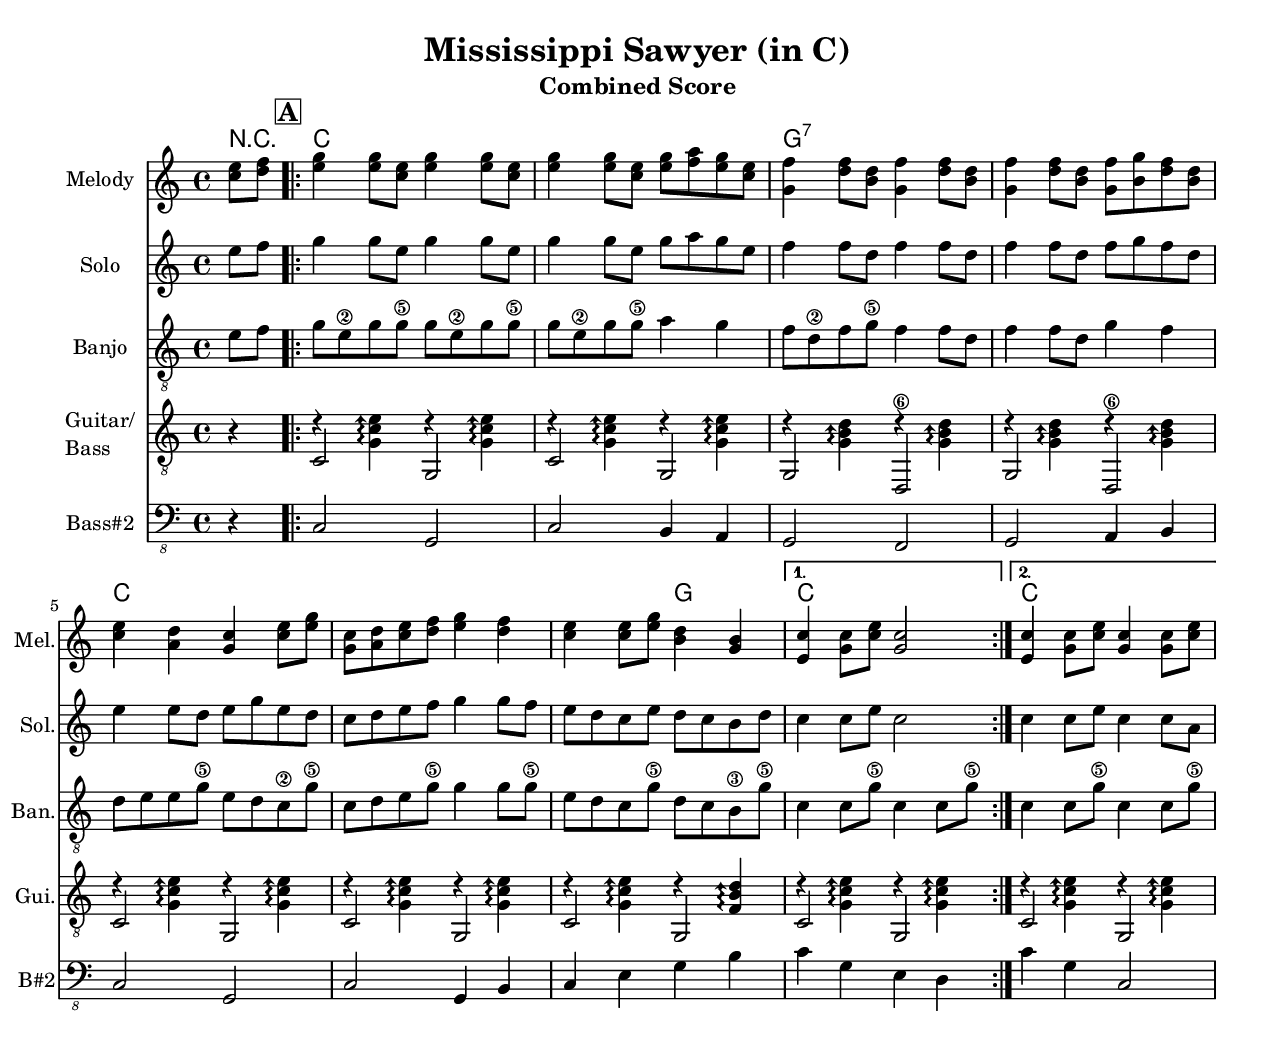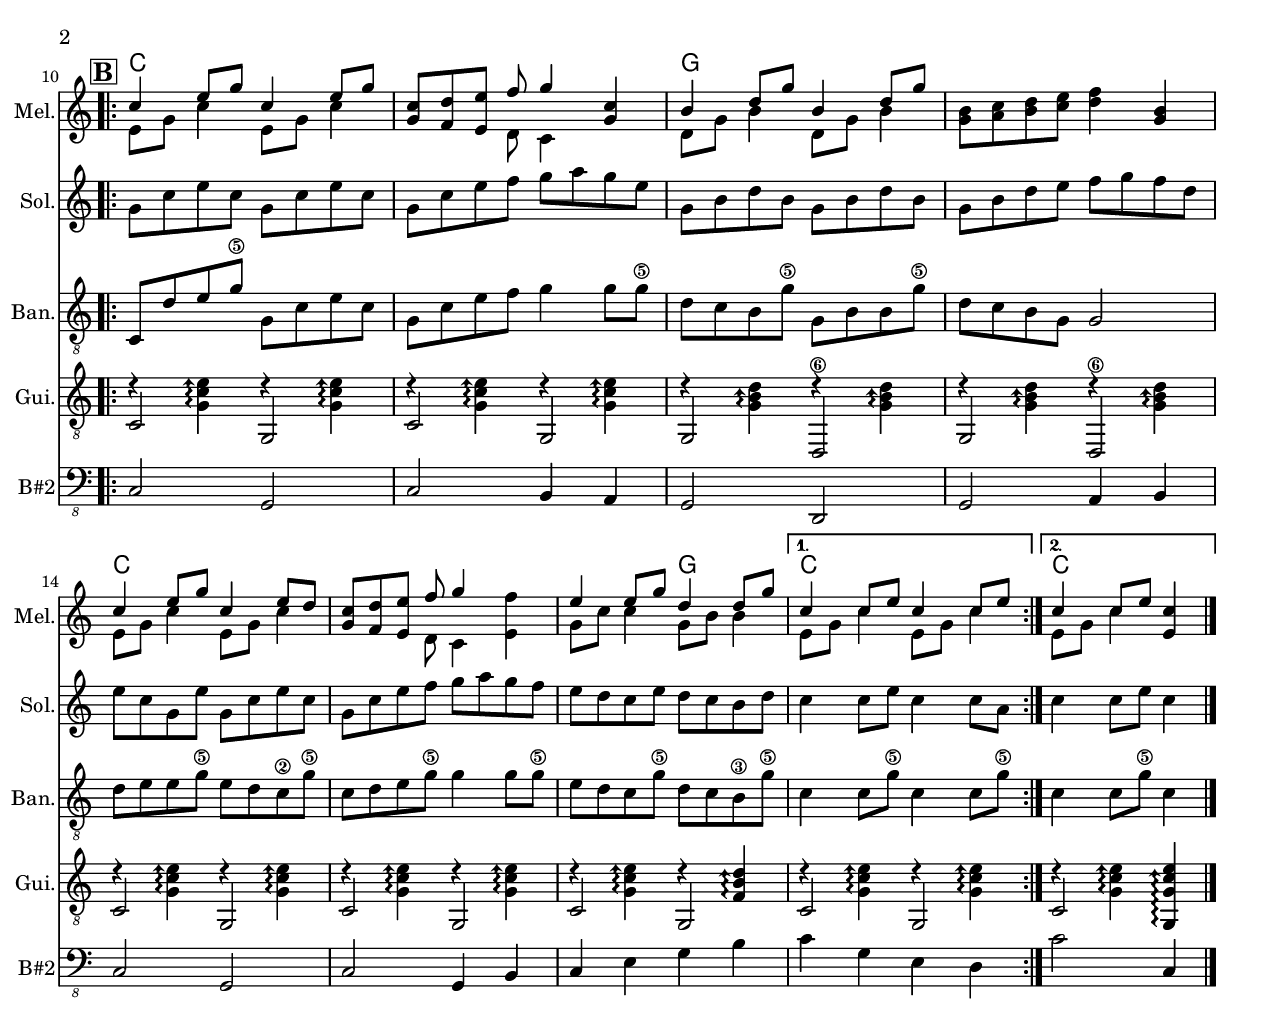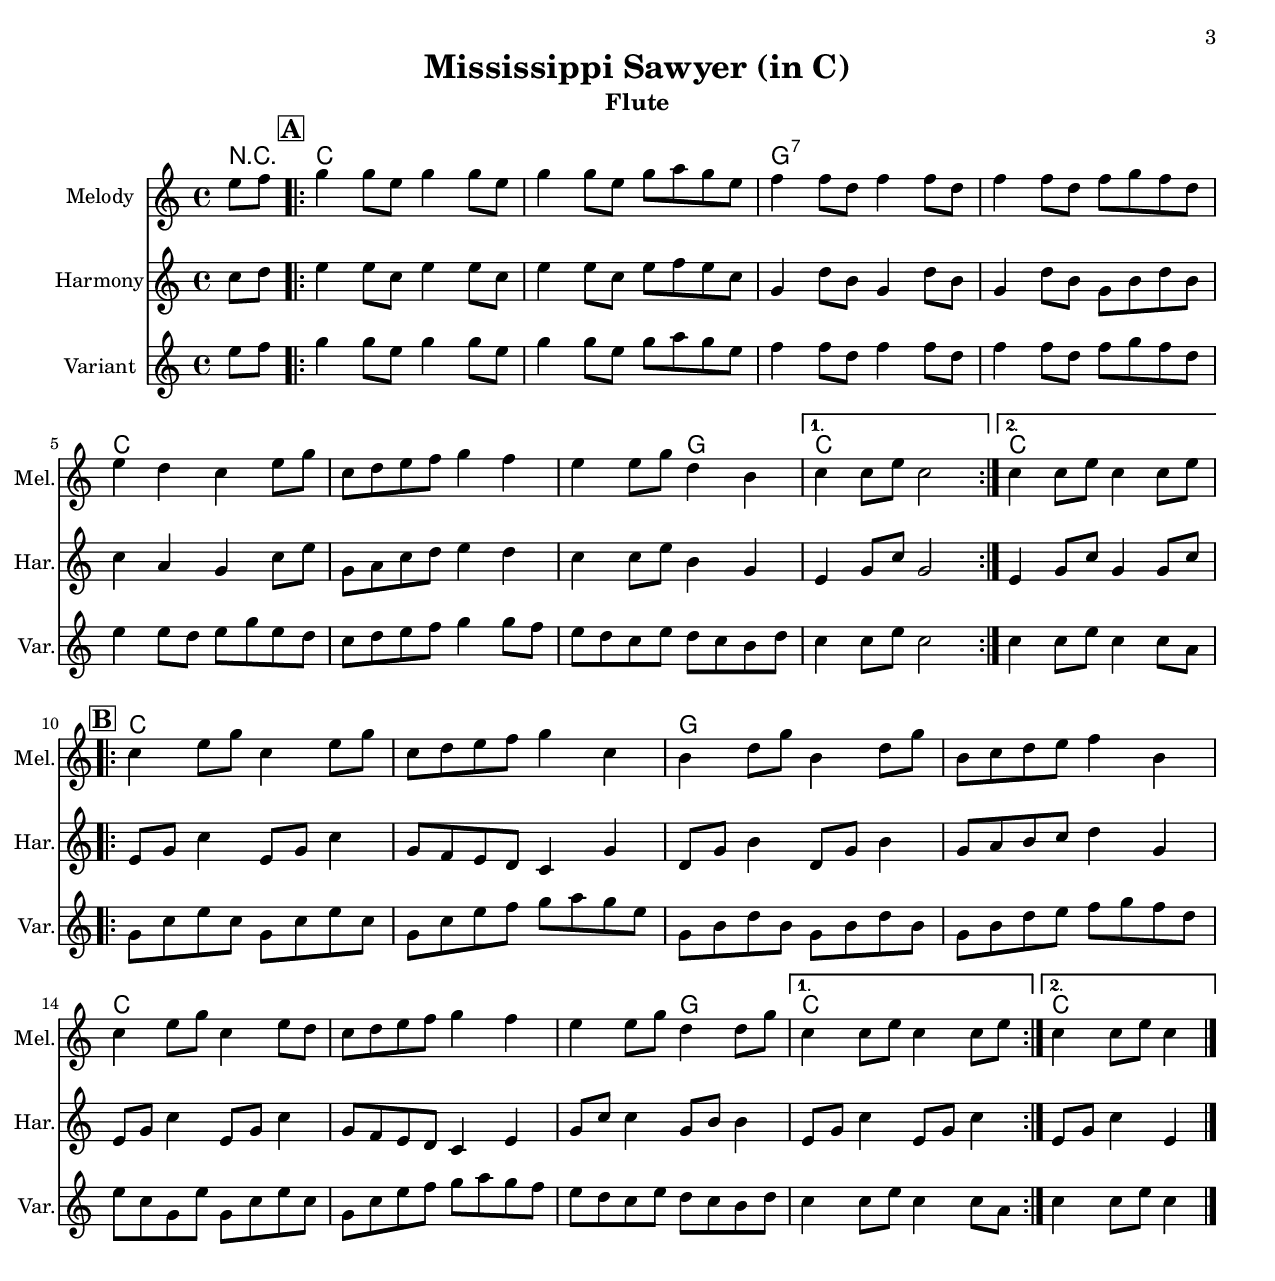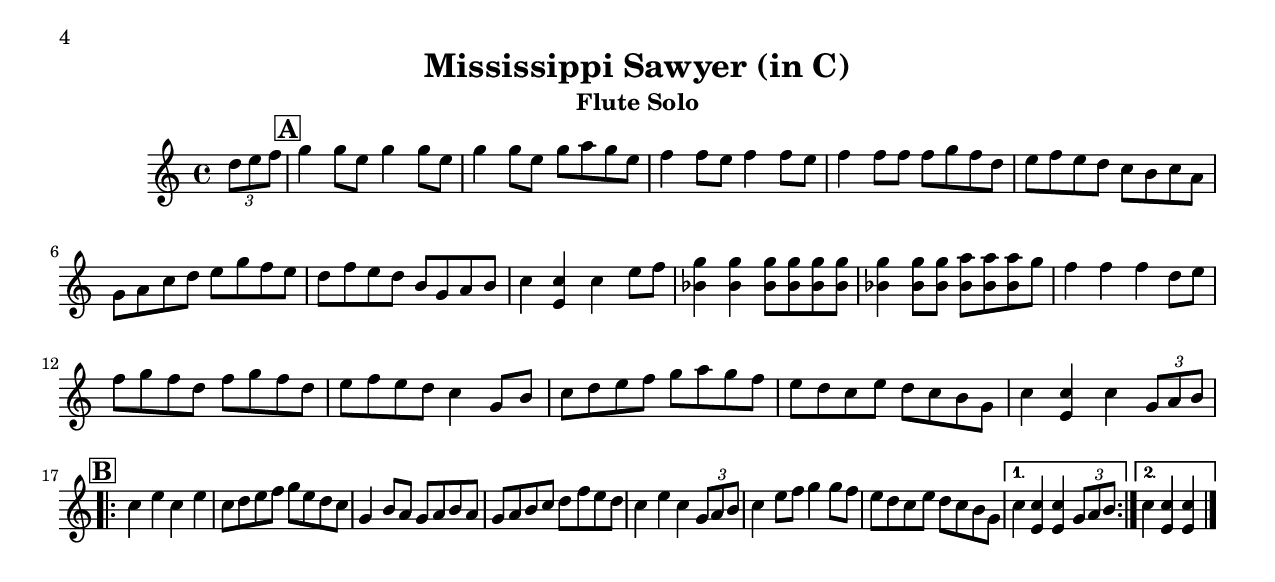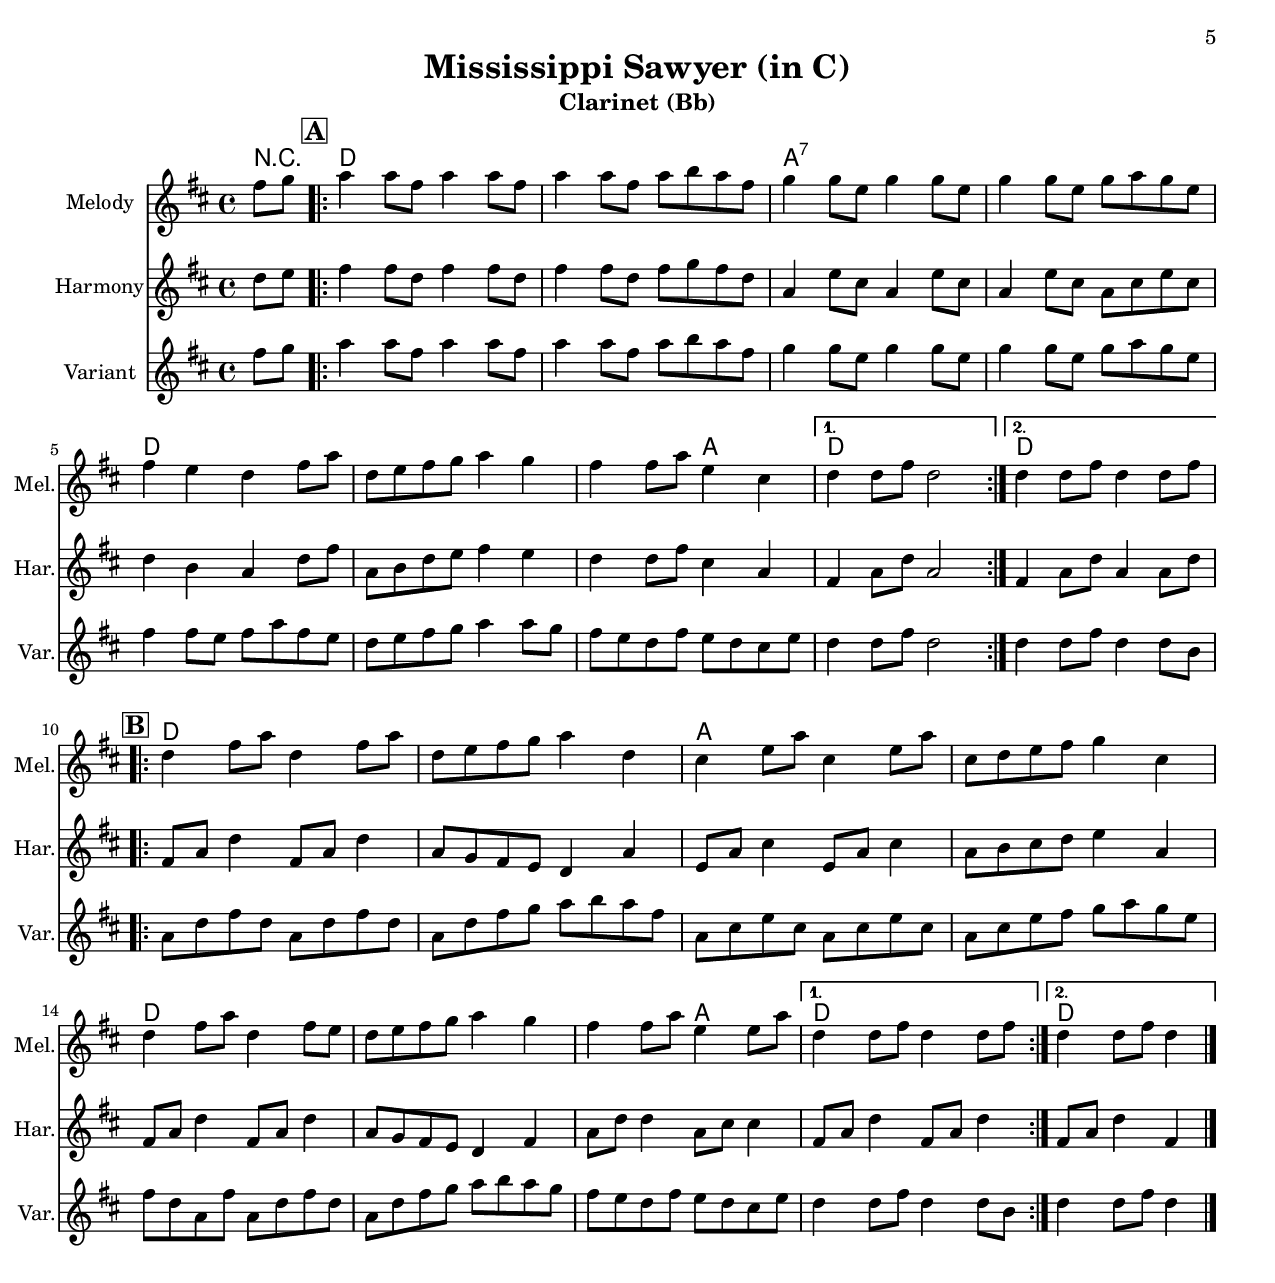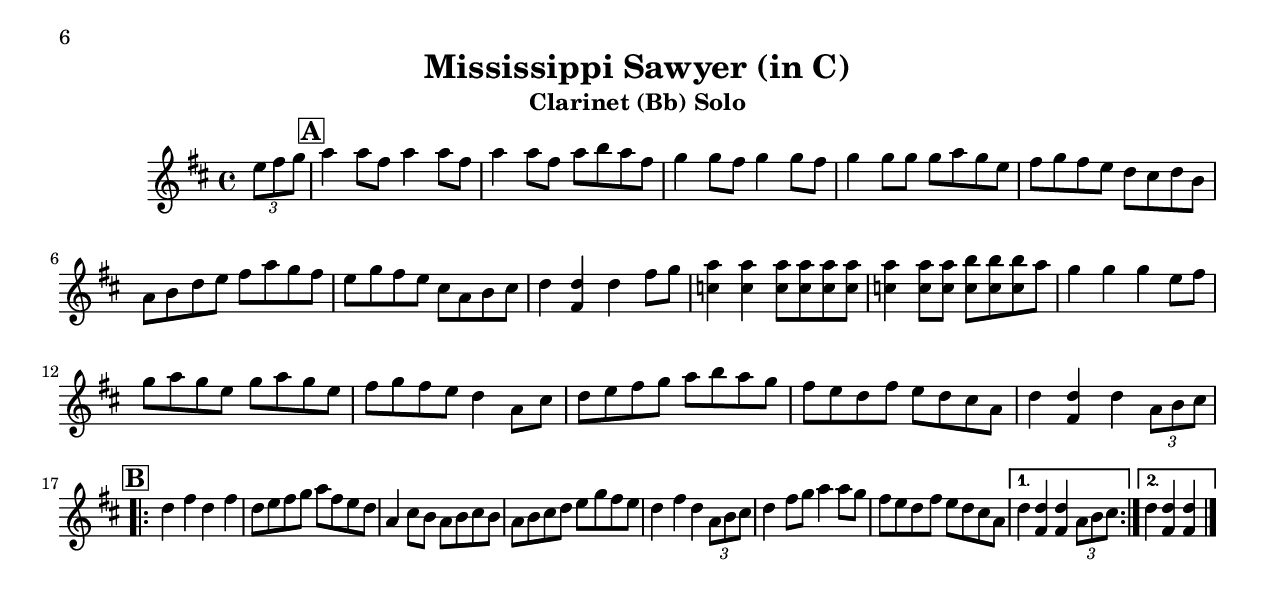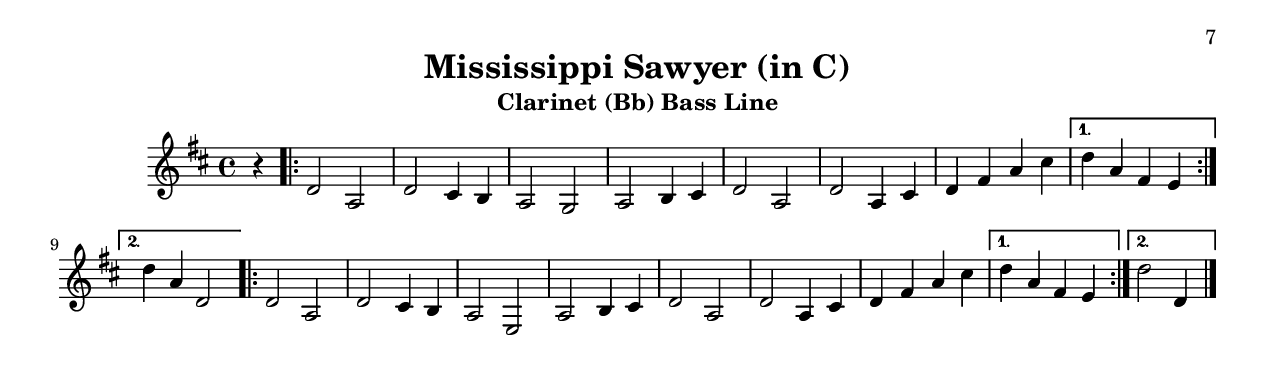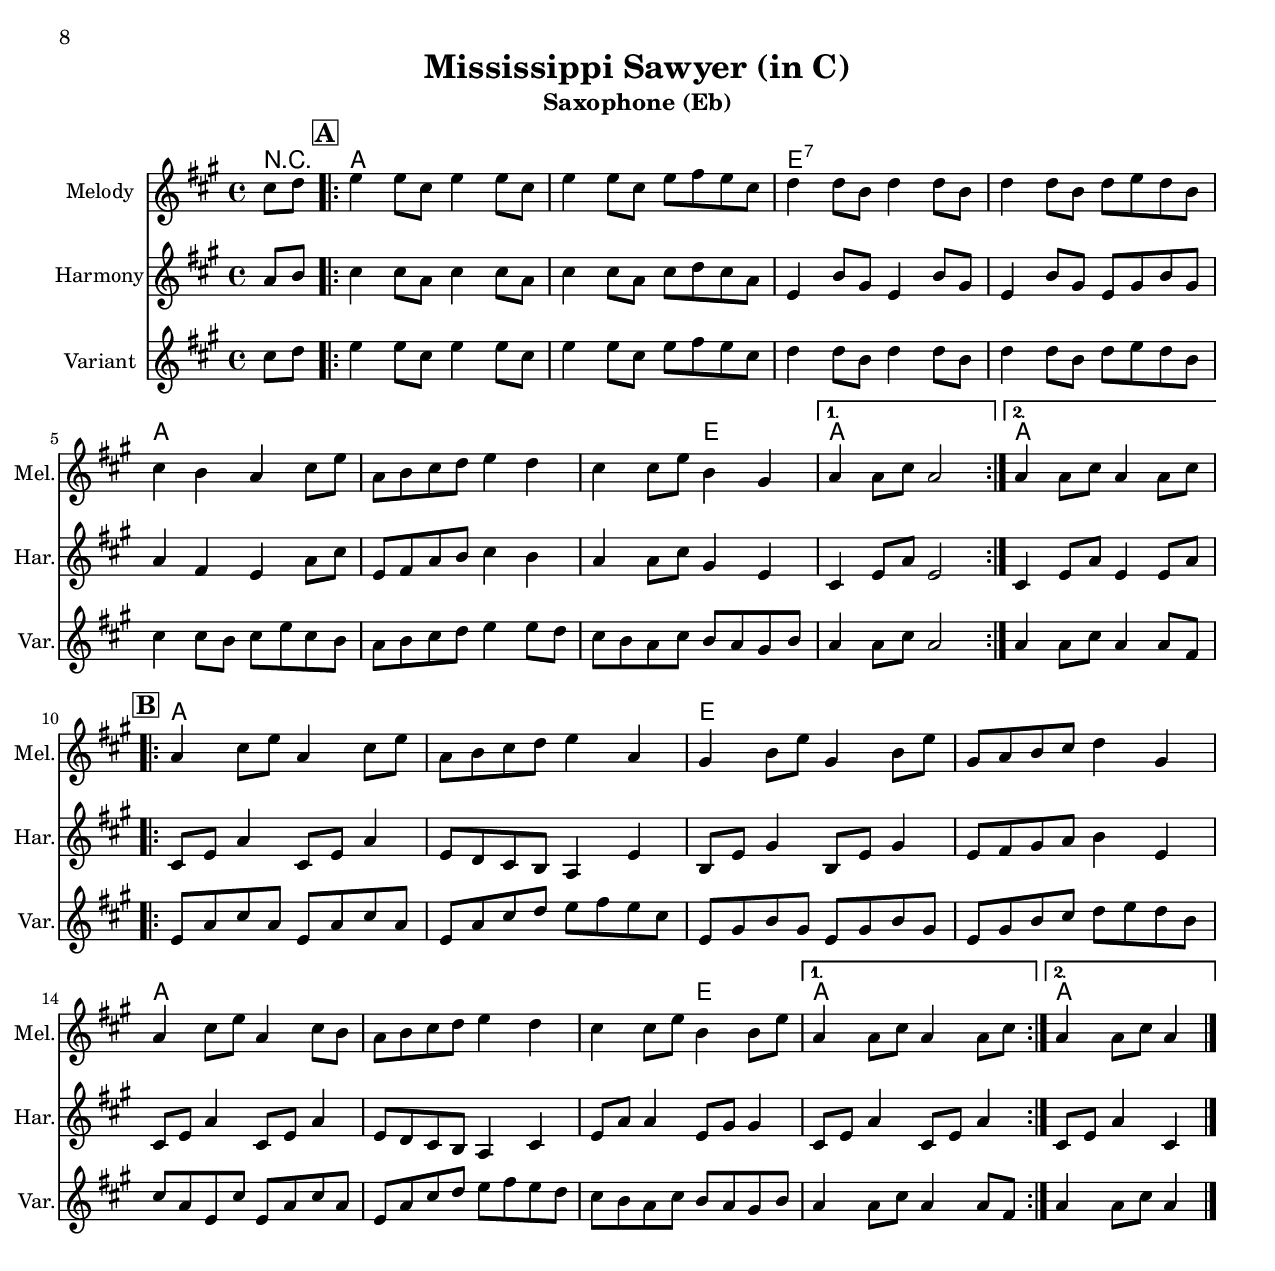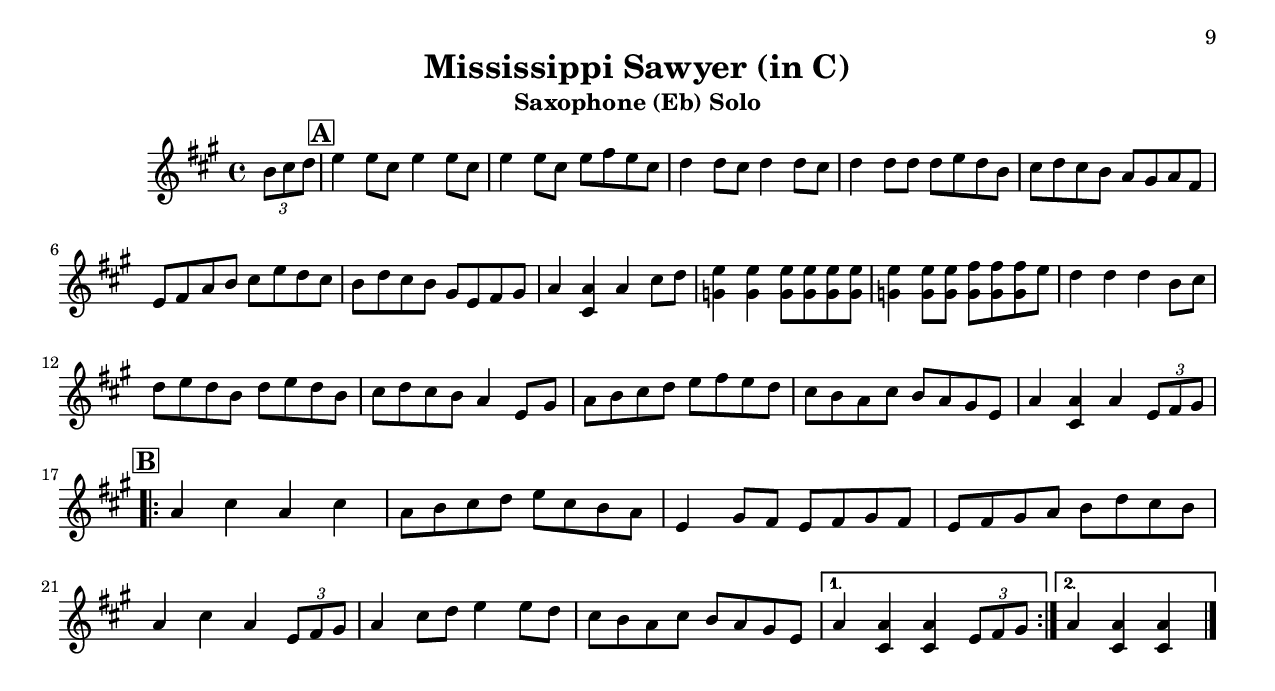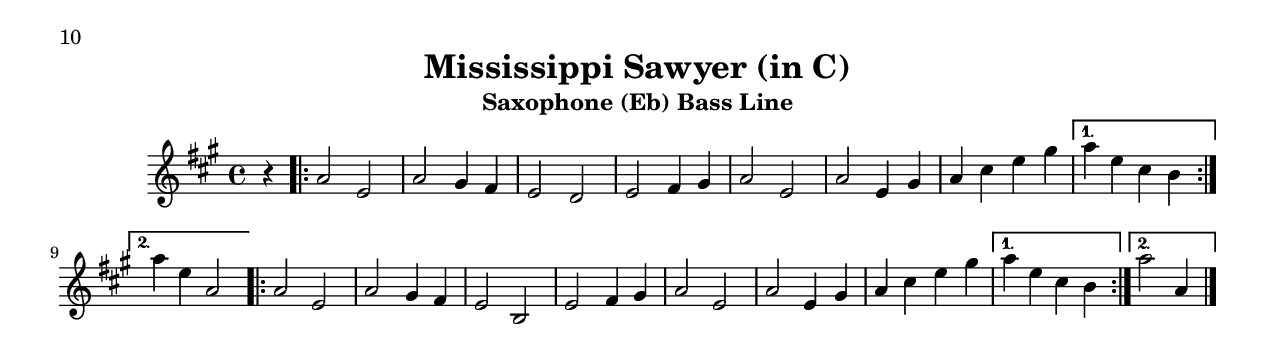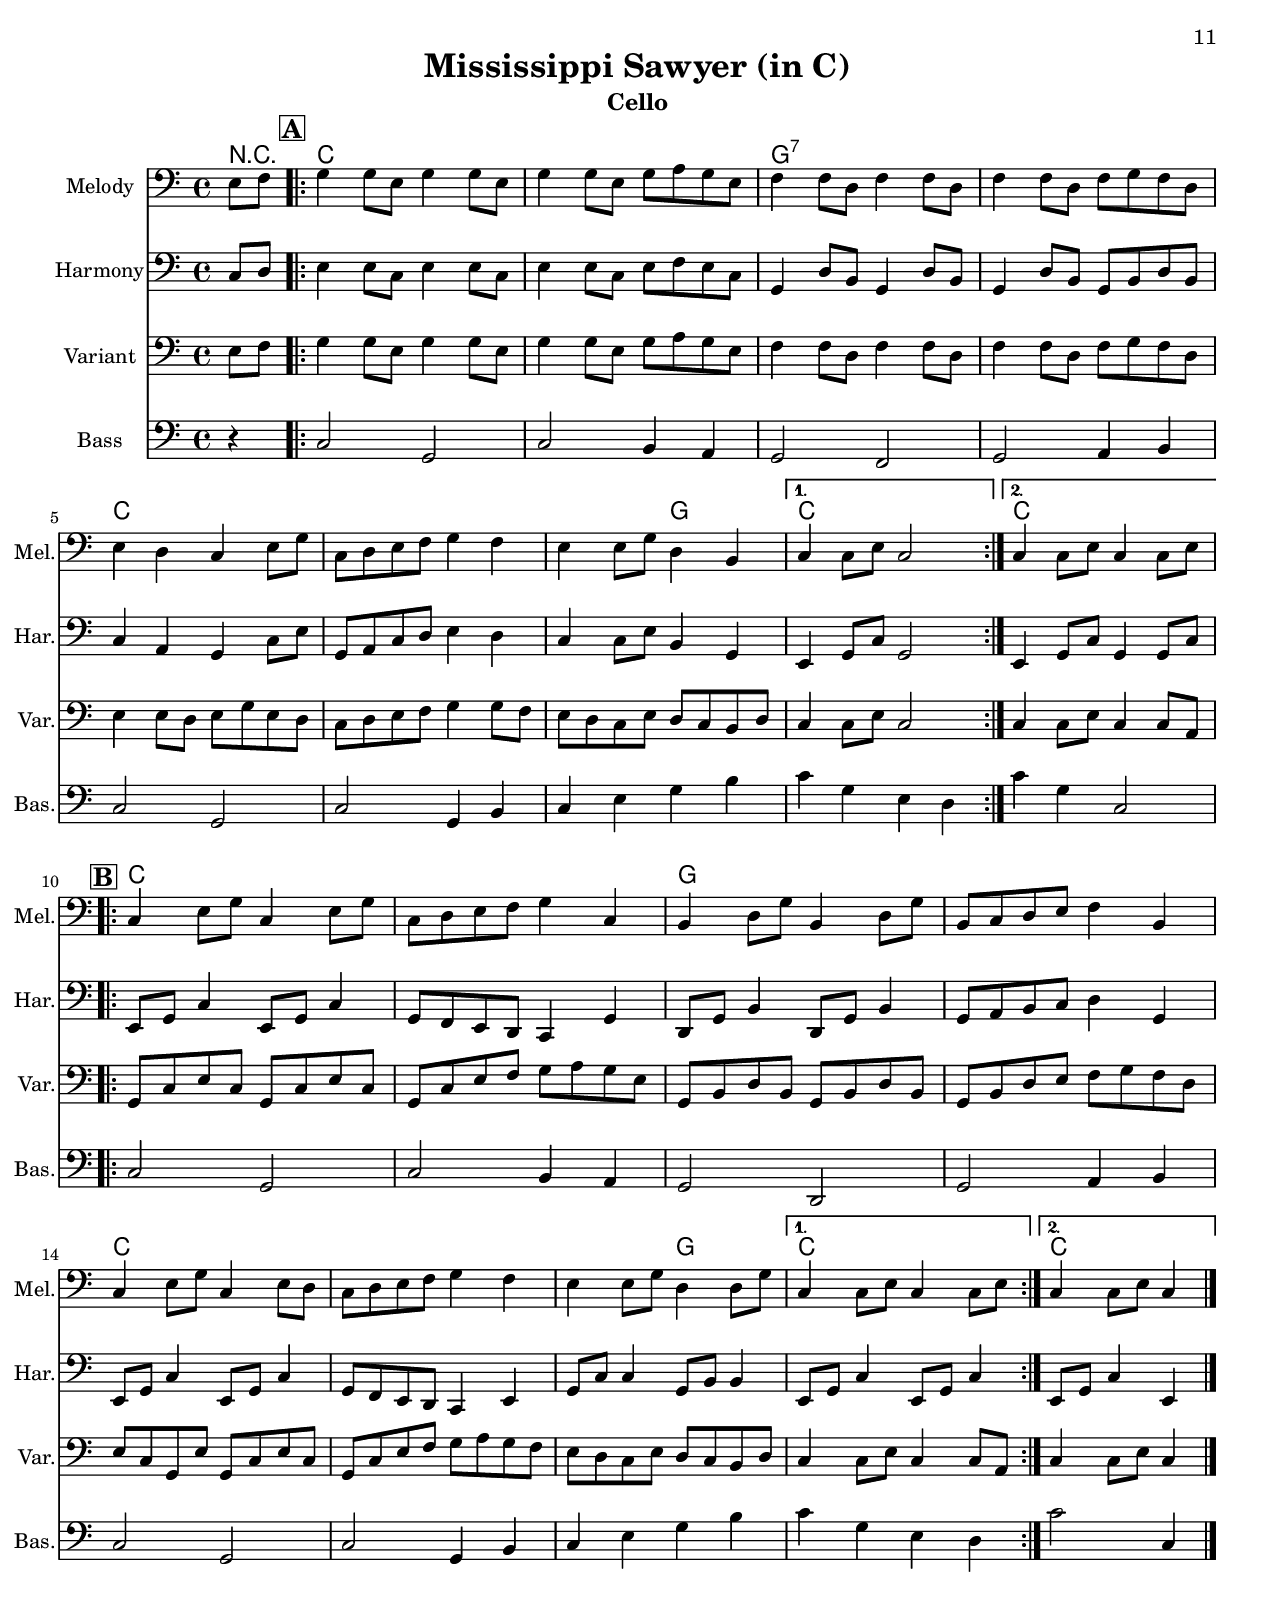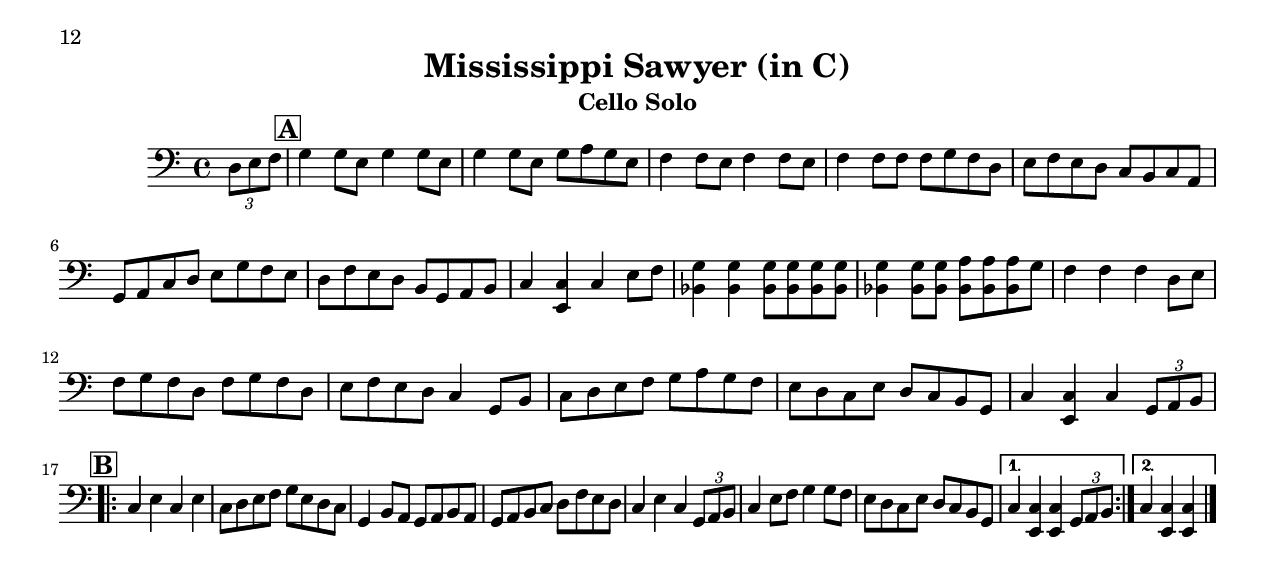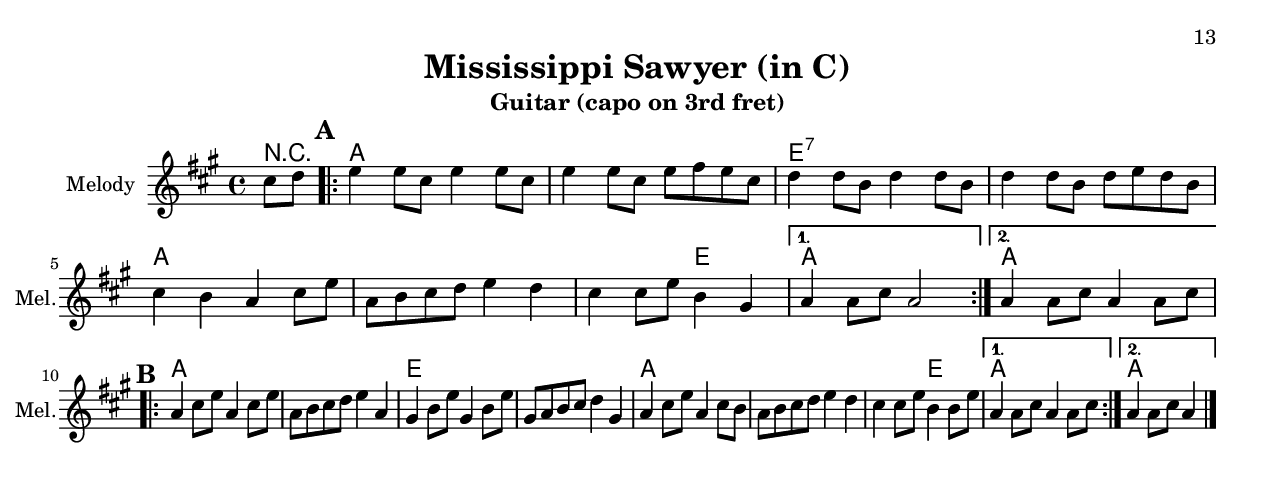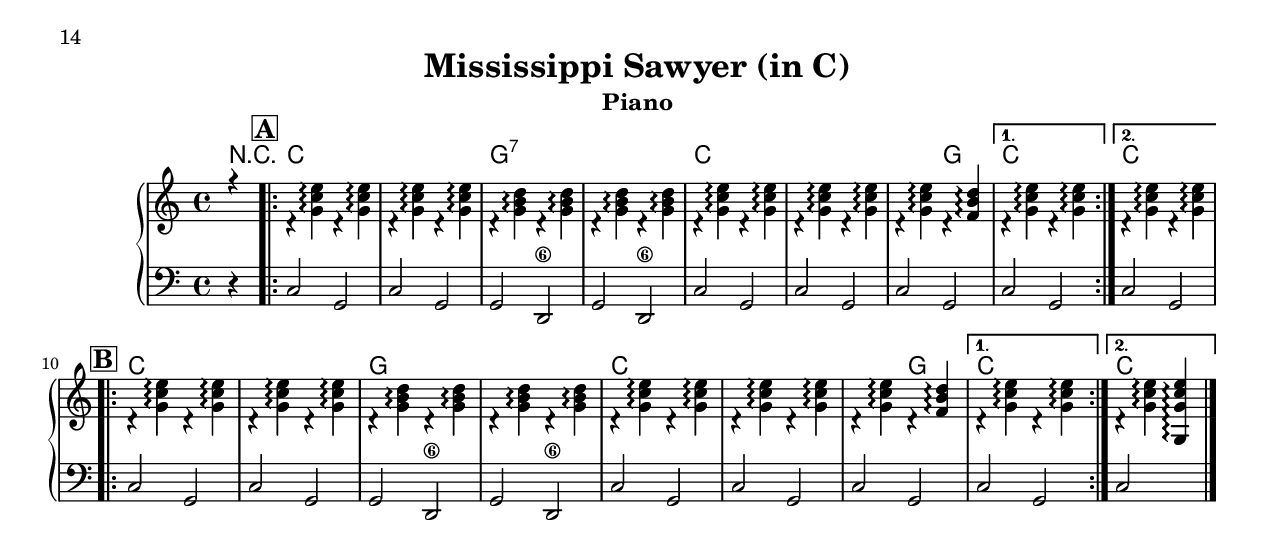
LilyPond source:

\version "2.10.10"
\header {
  title = "Mississippi Sawyer (in C)"
  piece = "Traditional"
}
#(set-default-paper-size "letter")
#(set-global-staff-size 18)

% simplified melody.  A part like mandolin, B part simpler.
simple = \transpose d c \relative c {
  \time 4/4
  \tag #'key \key d \major
  \tag #'partial \partial 8*2
  
  fis''8 g |
  \repeat volta 2 {
    a4 a8 fis a4 a8 fis |
    a4 a8 fis a b a fis |
    g4 g8 e g4 g8 e |
    g4 g8 e g a g e |
    fis4 e d fis8 a |
    d,8 e fis g a4 g |
    fis4 fis8 a e4 cis |
  } \alternative {
    { d4 d8 fis d2 | }
    { d4 d8 fis d4 d8 fis | }
  }
  \repeat volta 2 {
    d4 fis8 a d,4 fis8 a |
    d,8 e fis g a4 d, |
    cis4 e8 a cis,4 e8 a |
    cis,8 d e fis g4 cis, |
    d4 fis8 a d,4 fis8 e |
    d8 e fis g a4 g |
    fis4 fis8 a e4 e8 a
  } \alternative {
    { d,4 d8 fis d4 d8 fis | }
    { d4 d8 fis d4 \bar "|." }
  }
}
% harmony to simplified melody
simpleharmony = \transpose d c \relative c'' {
  \time 4/4
  \tag #'key \key d \major
  \tag #'partial \partial 8*2
  
  d8 e |
  \repeat volta 2 {
    fis4 fis8 d fis4 fis8 d |
    fis4 fis8 d fis g fis d |
    a4 e'8 cis a4 e'8 cis |
    a4 e'8 cis a cis e cis |
    d4 b a d8 fis |
    a,8 b d e fis4 e |
    d4 d8 fis cis4 a |
  } \alternative {
    { fis4 a8 d a2 | }
    { fis4 a8 d a4 a8 d | }
  }
  \repeat volta 2 {
    fis,8 a d4 fis,8 a d4 |
    a8 g fis e d4 a' |
    e8 a cis4 e,8 a cis4 |
    a8 b cis d e4 a, |
    fis8 a d4 fis,8 a d4 |
    a8 g fis e d4 fis |
    a8 d d4 a8 cis cis4 |
  } \alternative {
    { fis,8 a d4 fis,8 a d4 | }
    { fis,8 a d4 fis,4 \bar "|." }
  }
}

mandolin = \transpose d c \relative c {
  \time 4/4
  \tag #'key \key d \major
  \tag #'partial \partial 8*2
  
  fis''8 g |
  \repeat volta 2 {
    a4 a8 fis a4 a8 fis |
    a4 a8 fis a b a fis |
    g4 g8 e g4 g8 e |
    g4 g8 e g a g e |
    fis4 fis8 e fis a fis e |
    d e fis g a4 a8 g |
    fis e d fis e d cis e |
  } \alternative {
    { d4 d8 fis d2 | }
    { d4 d8 fis d4 d8 b | }
  }
  \repeat volta 2 {
    a d fis d a d fis d |
    a d fis g a b a fis |
    a, cis e cis a cis e cis |
    a cis e fis g a g e |
    fis d a fis' a, d fis d |
    a d fis g a b a g |
    fis e d fis e d cis e |
  } \alternative {
    { d4 d8 fis d4 d8 b | }
    { d4 d8 fis d4 \bar "|." }
  }
}

% this variant uses different A parts the 1st & 2nd times through.
% originally arranged for guitar.
longvar = \transpose d c \relative c'' {
  \time 4/4
  \tag #'key \key d \major
  \tag #'partial \partial 8*2
  \times 2/3 { e8 fis g } |
  \mark\default
  a4 a8 fis a4 a8 fis |
  a4 a8 fis a b a fis |
  g4 g8 fis g4 g8 fis |
  g4 g8 g g a g e |
  fis8 g fis e d cis d b |
  a8 b d e fis a g fis |
  e8 g fis e cis a b cis |
  d4 <d fis,> d fis8 g |
  <a c,>4 <a c,> <a c,>8 <a c,> <a c,> <a c,> |
  <a c,>4 <a c,>8 <a c,> <b c,> <b c,> <b c,> a |
  g4 g g e8 fis |
  g8 a g e g a g e |
  fis g fis e d4 a8 cis |
  d8 e fis g a b a g |
  fis8 e d fis e d cis a |
  d4 <d fis,> d \times 2/3 { a8 b cis } |
  \break
  \repeat volta 2 {
    \mark\default
    d4 fis d fis |
    d8 e fis g a fis e d |
    a4 cis8 b a b cis b |
    a8 b cis d e g fis e |
    d4 fis d \times 2/3 { a8 b cis } |
    d4 fis8 g a4 a8 g |
    fis8 e d fis e d cis a |
  }
  \alternative {
    { d4 <d fis,> <d fis,> \times 2/3 { a8 b cis } | }
    { d4 <d fis,> <d fis,> % \times 2/3 { fis8 g gis } |
      \bar "|." }
  }
}

% banjo version, reconstructed from Marc's fragmentary notes.
banjo = \transpose d c \relative c {
  \time 4/4
  \tag #'key \key d \major
  \tag #'partial \partial 8*2
  
  fis'8 g |
  \repeat volta 2 {
    a8 fis\2 a8 a\5 a8 fis\2 a8 a\5 |
    a8 fis\2 a8 a\5 b4 a |
    g8 e\2 g8 a\5 g4 g8 e |
    g4 g8 e a4 g |
    e8 fis fis8 a\5 fis e d\2 a'\5 |
    d, e fis a\5 a4 a8 a\5 |
    fis e d a'\5 e d cis\3 a'\5 |
  } \alternative {
    { d,4 d8 a'\5 d,4 d8 a'\5 | }
    { d,4 d8 a'\5 d,4 d8 a'\5 | }
  }
  \repeat volta 2 {
    d,,8 e' fis a\5 a, d fis d |
    a d fis g a4 a8 a\5 |
    e8 d cis a'\5 a, cis cis a'\5 |
    e d cis a a2 |
    e'8 fis fis8 a\5 fis e d\2 a'\5 |
    d, e fis a\5 a4 a8 a\5 |
    fis e d a'\5 e d cis\3 a'\5 |
  } \alternative {
    { d,4 d8 a'\5 d,4 d8 a'\5 | }
    { d,4 d8 a'\5 d,4 \bar "|." }
  }
}

% chords.
harmonies = \transpose d c \chordmode {
  \tag #'partial \partial 8*2
  r4 |
  \repeat volta 2 {
    \mark\default
    d2 d | d d | a:7 a:7 | a:7 a:7 |
    d2 d | d d | d a |
  } \alternative {
    { d2 d | }
    { d2 d | }
  } \break
  \repeat volta 2 {
    \mark\default
    d2 d | d d | a a | a a |
    d2 d | d d | d a |
  } \alternative {
    { d2 d | }
    { d2 d4 \bar "|." }
  }
}    

% simple bass line
bass = \transpose d c \relative c,
{
  \tag #'key \key d \major
  \time 4/4
  \tag #'partial \partial 8*2
  r4
  \repeat volta 2 {
    d2 a | d2 a | a2 e\4 | a2 e\4 |
    d'2 a | d2 a | d2 a |
  } \alternative {
    { d2 a | }
    { d2 a | }
  }
  \repeat volta 2 {
    d2 a | d2 a | a2 e\4 | a2 e\4 |
    d'2 a | d2 a | d2 a |
  } \alternative {
    { d2 a | }
    { a2 d4 \bar "|." }
  }
}
% more interesting bass line
basstoo = \transpose c c, {
  \tag #'key \key c \major
  \time 4/4
  \tag #'partial \partial 8*2
  r4
  \repeat volta 2 {
    c2 g, | c2 b,4 a, | g,2 f, | g,2 a,4 b, |
    c2 g, | c2 g,4 b, | c4 e g b |
  } \alternative {
    { c'4 g e d | }
    { c'4 g c2 | }
  }
  \repeat volta 2 {
    c2 g, | c2 b,4 a, | g,2 d, | g,2 a,4 b, |
    c2 g, | c2 g,4 b, | c4 e g b |
  } \alternative {
    { c'4 g e d | }
    { c'2 c4 \bar "|." }
  }
}

% guitar accompaniment
guitarA = \transpose d c \relative c
{
  \tag #'partial \partial 8*2
  r4
  \repeat volta 2 {
    d2 a | d2 a | a2 e\6 | a2 e\6 |
    d'2 a | d2 a | d2 a |
  } \alternative {
    { d2 a | }
    { d2 a | }
  }
  \repeat volta 2 {
    d2 a | d2 a | a2 e\6 | a2 e\6 |
    d'2 a | d2 a | d2 a |
  } \alternative {
    { d2 a | }
    { d2 s4 }
  }
}

guitarB = \transpose d c \relative c
{
  \tag #'partial \partial 8*2
  s4 \arpeggioUp
  \repeat volta 2 {
    s4 <a' d fis>\arpeggio s4 <a d fis>\arpeggio |
    s4 <a d fis>\arpeggio s4 <a d fis>\arpeggio |
    s4 <a cis e>\arpeggio s4 <a cis e>\arpeggio |
    s4 <a cis e>\arpeggio s4 <a cis e>\arpeggio |
    s4 <a d fis>\arpeggio s4 <a d fis>\arpeggio |
    s4 <a d fis>\arpeggio s4 <a d fis>\arpeggio |
    s4 <a d fis>\arpeggio s4 <g cis e>\arpeggio |
  } \alternative {
    { s4 <a d fis>\arpeggio s4 <a d fis>\arpeggio | }
    { s4 <a d fis>\arpeggio s4 <a d fis>\arpeggio | }
  }
  \repeat volta 2 {
    s4 <a d fis>\arpeggio s4 <a d fis>\arpeggio |
    s4 <a d fis>\arpeggio s4 <a d fis>\arpeggio |
    s4 <a cis e>\arpeggio s4 <a cis e>\arpeggio |
    s4 <a cis e>\arpeggio s4 <a cis e>\arpeggio |
    s4 <a d fis>\arpeggio s4 <a d fis>\arpeggio |
    s4 <a d fis>\arpeggio s4 <a d fis>\arpeggio |
    s4 <a d fis>\arpeggio s4 <g cis e>\arpeggio |
  } \alternative {
    { s4 <a d fis>\arpeggio s4 <a d fis>\arpeggio | }
    { s4 <a d fis>\arpeggio <a, a' d fis>4\arpeggio }
  }
}
guitarC = \transpose d c \relative c'
{
  \tag #'partial \partial 8*2
  s4 \arpeggioUp
  \repeat volta 2 {
    \repeat unfold 7 { e4\rest s4 e4\rest s4 | }
  } \alternative {
    { e4\rest s4 e4\rest s4 | }
    { e4\rest s4 e4\rest s4 | }
  }
  \repeat volta 2 {
    \repeat unfold 7 { e4\rest s4 e4\rest s4 | }
  } \alternative {
    { e4\rest s4 e4\rest s4 | }
    { e4\rest s4 s4 }
  }
}

\paper {
  scoreTitleMarkup = \bookTitleMarkup
  bookTitleMarkup = \markup {}
  ragged-bottom = ##t
}

% combined score
\score {
  <<
    \set Score.markFormatter = #format-mark-box-letters
    \context ChordNames {
      \set chordChanges = ##t
      \harmonies
    }
    \context Staff=simple <<
      \set Staff.instrumentName = "Melody"
      \set Staff.shortInstrumentName = "Mel."
      \set Staff.printPartCombineTexts = ##f
      \partcombine \simple \simpleharmony
    >>
    \context Staff=mandolin <<
      \set Staff.instrumentName = "Solo"
      \set Staff.shortInstrumentName = "Sol."
      \mandolin
    >>
    \context Staff=banjo <<
      \clef "treble_8"
      \set Staff.instrumentName = "Banjo"
      \set Staff.shortInstrumentName = "Ban."
      \banjo
    >>
    \new Staff << 
      \set Staff.instrumentName = \markup{ \column{ "Guitar/" "Bass" } }
      \set Staff.shortInstrumentName = "Gui."
      \clef "treble_8"
      \time 4/4
      \key c \major
      \new Voice { \guitarA }
      \new Voice { \guitarB }
      \new Voice { \guitarC }
    >>
    \new Staff <<
      \set Staff.instrumentName = "Bass#2"
      \set Staff.shortInstrumentName="B#2"
      \clef "bass_8"
      \basstoo
    >>
  >>
  \header {
    instrument = "Combined Score"
  }
}

% melody parts, for flutes (non-transposing)
\score {
  <<
    \set Score.markFormatter = #format-mark-box-letters
    \context ChordNames {
      \set chordChanges = ##t
      \harmonies
    }
    \new Staff <<
      \set Staff.instrumentName = "Melody"
      \set Staff.shortInstrumentName = "Mel."
      \simple
    >>
    \new Staff <<
      \set Staff.instrumentName = "Harmony"
      \set Staff.shortInstrumentName = "Har."
      \simpleharmony
    >>
    \new Staff <<
      \set Staff.instrumentName = "Variant"
      \set Staff.shortInstrumentName = "Var."
      \mandolin
    >>
  >>
  \header {
    instrument = "Flute"
    breakbefore=##t
  }
}
\score {
  <<
    \set Score.markFormatter = #format-mark-box-letters
    \new Staff { \longvar }
  >>
  \header {
    instrument = "Flute Solo" % not new page
    breakbefore=##t
  }
}

% melody parts, for clarinet (transposing)
\score {
  <<
    \set Score.markFormatter = #format-mark-box-letters
    \context ChordNames {
      \set chordChanges = ##t
      \transpose bes c' \harmonies
    }
    \new Staff <<
      \set Staff.instrumentName = "Melody"
      \set Staff.shortInstrumentName = "Mel."
      \transpose bes c' \simple
    >>
    \new Staff <<
      \set Staff.instrumentName = "Harmony"
      \set Staff.shortInstrumentName = "Har."
      \transpose bes c' \simpleharmony
    >>
    \new Staff <<
      \set Staff.instrumentName = "Variant"
      \set Staff.shortInstrumentName = "Var."
      \transpose bes c' \mandolin
    >>
  >>
  \header {
    instrument = "Clarinet (Bb)"
    breakbefore=##t
  }
}
\score {
  <<
    \set Score.markFormatter = #format-mark-box-letters
    \new Staff { \transpose bes c' \longvar }
  >>
  \header {
    instrument = "Clarinet (Bb) Solo" % not new page
    breakbefore=##t
  }
}
% bass part for clarinet
\score {
  <<
    \set Score.markFormatter = #format-mark-box-letters
    \new Staff { \transpose bes c''' \basstoo }
  >>
  \header {
    instrument = "Clarinet (Bb) Bass Line" % not new page
    breakbefore=##t
  }
}

% melody parts, for saxophone (transposing)
\score {
  <<
    \set Score.markFormatter = #format-mark-box-letters
    \context ChordNames {
      \set chordChanges = ##t
      \transpose ees c \harmonies
    }
    \new Staff <<
      \set Staff.instrumentName = "Melody"
      \set Staff.shortInstrumentName = "Mel."
      \transpose ees c \simple
    >>
    \new Staff <<
      \set Staff.instrumentName = "Harmony"
      \set Staff.shortInstrumentName = "Har."
      \transpose ees c \simpleharmony
    >>
    \new Staff <<
      \set Staff.instrumentName = "Variant"
      \set Staff.shortInstrumentName = "Var."
      \transpose ees c \mandolin
    >>
  >>
  \header {
    instrument = "Saxophone (Eb)"
    breakbefore=##t
  }
}
\score {
  <<
    \set Score.markFormatter = #format-mark-box-letters
    \new Staff { \transpose ees c \longvar }
  >>
  \header {
    instrument = "Saxophone (Eb) Solo" % not new page
    breakbefore=##t
  }
}
% bass part for saxophone
\score {
  <<
    \set Score.markFormatter = #format-mark-box-letters
    \new Staff { \transpose ees c''' \basstoo }
  >>
  \header {
    instrument = "Saxophone (Eb) Bass Line" % not new page
    breakbefore=##t
  }
}


% melody parts, for cellos (octave-shifted)
\score {
  <<
    \set Score.markFormatter = #format-mark-box-letters
    \context ChordNames {
      \set chordChanges = ##t
      \harmonies
    }
    \new Staff <<
      \set Staff.instrumentName = "Melody"
      \set Staff.shortInstrumentName = "Mel."
      \transpose c c,, { \clef bass \simple } % 2 octaves down
    >>
    \new Staff <<
      \set Staff.instrumentName = "Harmony"
      \set Staff.shortInstrumentName = "Har."
      \transpose c c,, { \clef bass \simpleharmony } % 2 octaves down
    >>
    \new Staff <<
      \set Staff.instrumentName = "Variant"
      \set Staff.shortInstrumentName = "Var."
      \transpose c c,, { \clef bass \mandolin } % 2 octaves down
    >>
    \new Staff <<
      \set Staff.instrumentName = "Bass"
      \set Staff.shortInstrumentName = "Bas."
      \transpose c c' { \clef bass \basstoo } % 1 octave up
    >>
  >>
  \header {
    instrument = "Cello"
    breakbefore=##t
  }
}
\score {
  <<
    \set Score.markFormatter = #format-mark-box-letters
    \new Staff { \transpose c c,, << \clef bass \longvar >> }
  >>
  \header {
    instrument = "Cello Solo"
    breakbefore=##t
  }
}

% tablature parts
%{ %%% XXX THIS DOESN'T TRANSPOSE XXX
\score {
  <<
    \set Score.markFormatter = #format-mark-box-letters
    \context ChordNames {
      \set chordChanges = ##t
      \harmonies
    }
    \new TabStaff <<
%     \set TabStaff.stringTunings = #mandolin-tuning
      \set TabStaff.stringTunings = #'(16 9 2 -5)
      \set Staff.instrumentName = "Mandolin"
      \set Staff.shortInstrumentName = "Man."
      \removeWithTag #'key \mandolin
    >>
    \new TabStaff <<
      \set TabStaff.stringTunings = #'(4 2 -3 -10 9)
      \set Staff.instrumentName = "Banjo"
      \set Staff.shortInstrumentName = "Ban."
      \removeWithTag #'key \banjo
    >>
    \new TabStaff << 
      \set TabStaff.instrumentName = "Guitar"
      \set TabStaff.shortInstrumentName = "Gui."
      \time 4/4
      \new TabVoice \guitarA
      \new TabVoice \guitarB
    >>
    \new TabStaff <<
      \set TabStaff.instrumentName = "Bass"
      \set TabStaff.shortInstrumentName = "Bas."
      \set TabStaff.stringTunings = #bass-tuning
      \removeWithTag #'key \bass
    >>
  >>
  \header {
    instrument = "Mandolin/Banjo/Guitar/Bass"
    breakbefore=##t
  }
}
%}

% guitar (capo on 3rd fret)
\score {
  <<
    \context ChordNames {
         \set chordChanges = ##t
         \transpose g e \harmonies
    }
    \context Staff = fluteA {
      \set Staff.instrumentName = "Melody"
      \set Staff.shortInstrumentName = "Mel."
      \transpose g e \simple
    }
  >>
  \header {
    instrument = "Guitar (capo on 3rd fret)"
    breakbefore=##t
  }
}

% piano part (same as guitar part)
\score {
  <<
    \set Score.markFormatter = #format-mark-box-letters
    \context ChordNames {
      \set chordChanges = ##t
      \harmonies
    }
    \new PianoStaff <<
      \new Staff {
	\set Staff.printPartCombineTexts = ##f
	\partcombine
	{ \transpose c c' \guitarB }
	{ \partcombine { \partial 8*2 r4 } \guitarC }
      }
      \new Staff { \clef bass \guitarA }
    >>
  >>
  \header {
    instrument = "Piano"
    breakbefore=##t
  }
}

% midi score
\score {
  \unfoldRepeats
  \context PianoStaff <<
    \context Staff=mandolin <<
      \set Staff.midiInstrument = "flute"
      \transpose c c' \mandolin
    >>
    \context Staff=melody <<
      \set Staff.midiInstrument = "fiddle"
      { 
	\partial 8*2
	s4 | s1*31 | s2 s4
	\removeWithTag #'partial \simple
      }
    >>
    \context Staff=harmony <<
      \set Staff.midiInstrument = "fiddle"
      { 
	\partial 8*2
	s4 | s1*31 | s2 s4
	\removeWithTag #'partial \simpleharmony
      }
    >>
    \context Staff=variant <<
      \set Staff.midiInstrument = "piccolo"
      { 
	\partial 8*2
	s4 | s1*63 | s2 s4
	\transpose c c' \removeWithTag #'partial \longvar
      }
    >>
    
    \context Staff=banjo <<
      \set Staff.midiInstrument = "banjo"
      \repeat unfold 3 { \banjo }
    >>
    \context Staff=guitar <<
      \set Staff.midiInstrument = "acoustic guitar (steel)"
      \time 4/4
      \new Voice \repeat unfold 3 { \guitarA }
      \new Voice \repeat unfold 3 { \guitarB } >>
    \context Staff=bass <<
      \set Staff.midiInstrument = "acoustic bass"
      \repeat unfold 3 { \basstoo }
    >>
%{
    \context Staff=chords <<
      \set Staff.midiInstrument = "pizzicato strings"
      \repeat unfold 3 { \harmonies }
    >>
%}
  >>
  
  \midi {
    \context {
      \Score
      tempoWholesPerMinute = #(ly:make-moment 120 2)
      }
    }


}
